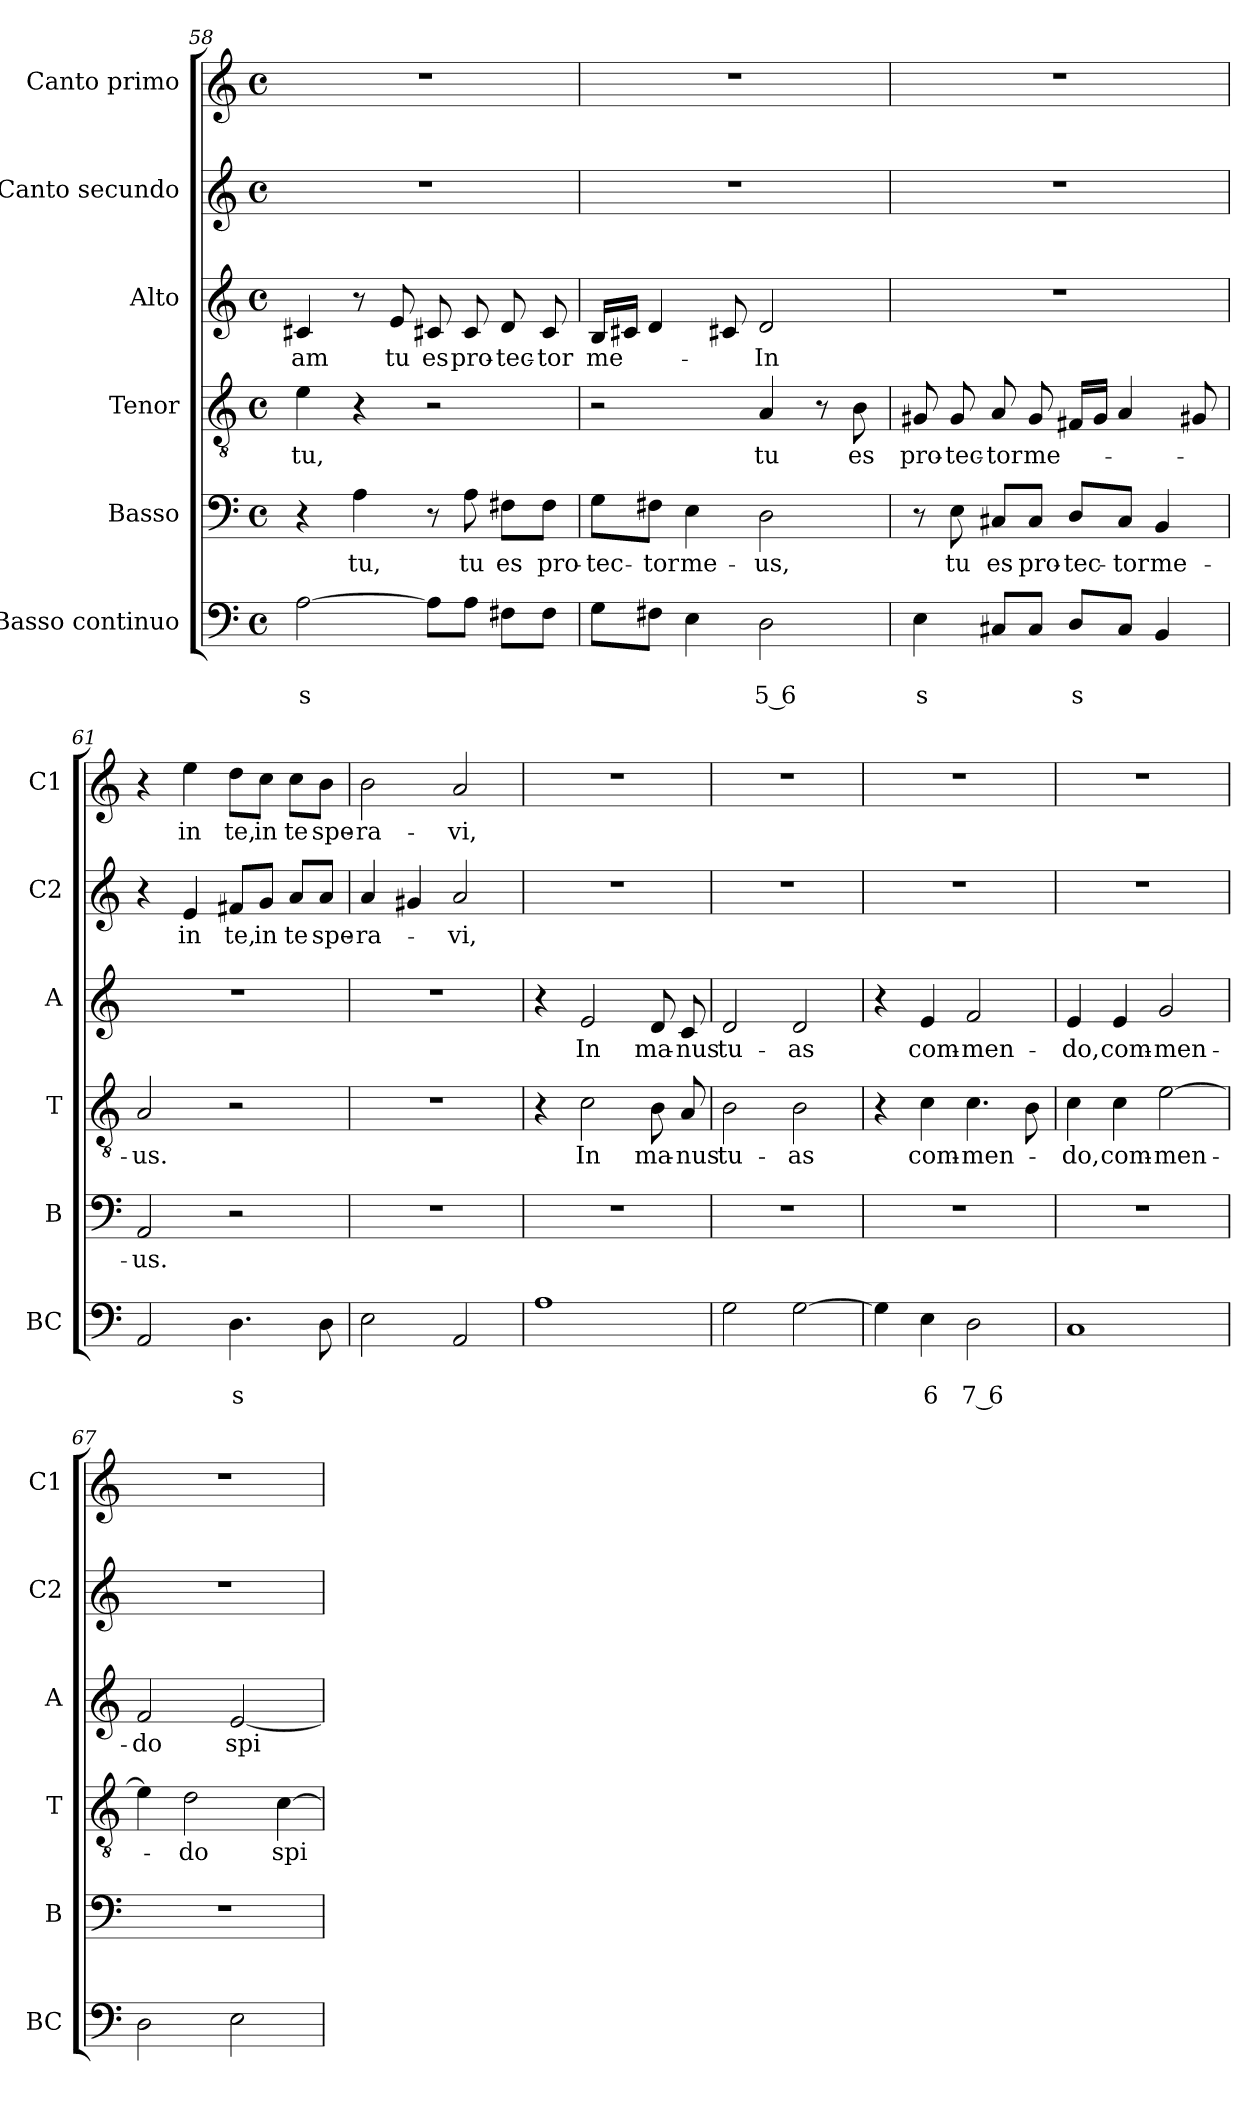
**kern	**text	**text	**kern	**text	**kern	**text	**kern	**text	**kern	**text	**kern	**text
*part6	*part6	*part6	*part5	*part5	*part4	*part4	*part3	*part3	*part2	*part2	*part1	*part1
*staff6	*staff6	*staff6	*staff5	*staff5	*staff4	*staff4	*staff3	*staff3	*staff2	*staff2	*staff1	*staff1
*I"Basso continuo	*	*	*I"Basso	*	*I"Tenor	*	*I"Alto	*	*I"Canto secundo	*	*I"Canto primo	*
*I'BC	*	*	*I'B	*	*I'T	*	*I'A	*	*I'C2	*	*I'C1	*
!!LO:LB:g=z
*clefF4	*	*	*clefF4	*	*clefGv2	*	*clefG2	*	*clefG2	*	*clefG2	*
*k[]	*	*	*k[]	*	*k[]	*	*k[]	*	*k[]	*	*k[]	*
*C:	*	*	*C:	*	*C:	*	*C:	*	*C:	*	*C:	*
*M4/4	*	*	*M4/4	*	*M4/4	*	*M4/4	*	*M4/4	*	*M4/4	*
*met(c)	*	*	*met(c)	*	*met(c)	*	*met(c)	*	*met(c)	*	*met(c)	*
=58	=58	=58	=58	=58	=58	=58	=58	=58	=58	=58	=58	=58
!	!	!LO:LY:b	!	!	!	!LO:LY:b	!	!LO:LY:b	!	!	!	!
[2A\	.	s	4r	.	4e\	tu,	4c#X/	-am	1r	.	1r	.
!	!	!	!	!LO:LY:b	!	!	!	!	!	!	!	!
.	.	.	4A\	tu,	4r	.	8r	.	.	.	.	.
!	!	!	!	!	!	!	!	!LO:LY:b	!	!	!	!
.	.	.	.	.	.	.	8e/	tu	.	.	.	.
!	!	!	!	!	!	!	!	!LO:LY:b	!	!	!	!
8A\L]	.	.	8r	.	2r	.	8c#X/	es	.	.	.	.
!	!	!	!	!LO:LY:b	!	!	!	!LO:LY:b	!	!	!	!
8A\J	.	.	8A\	tu	.	.	8c#/	pro-	.	.	.	.
!	!	!	!	!LO:LY:b	!	!	!	!LO:LY:b	!	!	!	!
8F#X\L	.	.	8F#X\L	es	.	.	8d/	-tec-	.	.	.	.
!	!	!	!	!LO:LY:b	!	!	!	!LO:LY:b	!	!	!	!
8F#\J	.	.	8F#\J	pro-	.	.	8c#/	-tor	.	.	.	.
=59	=59	=59	=59	=59	=59	=59	=59	=59	=59	=59	=59	=59
!	!	!	!	!LO:LY:b	!	!	!	!LO:LY:b	!	!	!	!
8G\L	.	.	8G\L	-tec-	2r	.	16B/LL	me-	1r	.	1r	.
.	.	.	.	.	.	.	16c#X/JJ	.	.	.	.	.
!	!	!	!	!LO:LY:b	!	!	!	!	!	!	!	!
8F#X\J	.	.	8F#X\J	-tor	.	.	4d/	.	.	.	.	.
!	!	!	!	!LO:LY:b	!	!	!	!	!	!	!	!
4E\	.	.	4E\	me-	.	.	.	.	.	.	.	.
.	.	.	.	.	.	.	8c#X/	.	.	.	.	.
!	!	!LO:LY:b	!	!LO:LY:b	!	!LO:LY:b	!	!LO:LY:b	!	!	!	!
2D\	.	5 6	2D\	-us,	4A/	tu	2d/	-In	.	.	.	.
.	.	.	.	.	8r	.	.	.	.	.	.	.
!	!	!	!	!	!	!LO:LY:b	!	!	!	!	!	!
.	.	.	.	.	8B\	es	.	.	.	.	.	.
=60	=60	=60	=60	=60	=60	=60	=60	=60	=60	=60	=60	=60
!	!	!LO:LY:b	!	!	!	!LO:LY:b	!	!	!	!	!	!
4E\	.	s	8r	.	8G#X/	pro-	1rdd	.	1r	.	1r	.
!	!	!	!	!LO:LY:b	!	!LO:LY:b	!	!	!	!	!	!
.	.	.	8E\	tu	8G#/	-tec-	.	.	.	.	.	.
!	!	!	!	!LO:LY:b	!	!LO:LY:b	!	!	!	!	!	!
8C#X/L	.	.	8C#X/L	es	8A/	-tor	.	.	.	.	.	.
!	!	!	!	!LO:LY:b	!	!LO:LY:b	!	!	!	!	!	!
8C#/J	.	.	8C#/J	pro-	8G#/	me-	.	.	.	.	.	.
!	!	!LO:LY:b	!	!LO:LY:b	!	!	!	!	!	!	!	!
8D/L	.	s	8D/L	-tec-	16F#X/LL	.	.	.	.	.	.	.
.	.	.	.	.	16G#/JJ	.	.	.	.	.	.	.
!	!	!	!	!LO:LY:b	!	!	!	!	!	!	!	!
8C#/J	.	.	8C#/J	-tor	4A/	.	.	.	.	.	.	.
!	!	!	!	!LO:LY:b	!	!	!	!	!	!	!	!
4BB/	.	.	4BB/	me-	.	.	.	.	.	.	.	.
.	.	.	.	.	8G#X/	.	.	.	.	.	.	.
=61	=61	=61	=61	=61	=61	=61	=61	=61	=61	=61	=61	=61
!	!	!	!	!LO:LY:b	!	!LO:LY:b	!	!	!	!	!	!
2AA/	.	.	2AA/	-us.	2A/	-us.	1r	.	4r	.	4r	.
!	!	!	!	!	!	!	!	!	!	!LO:LY:b	!	!LO:LY:b
.	.	.	.	.	.	.	.	.	4e/	in	4ee\	in
!	!	!LO:LY:b	!	!	!	!	!	!	!	!LO:LY:b	!	!LO:LY:b
4.D\	.	s	2r	.	2r	.	.	.	8f#X/L	te,	8dd\L	te,
!	!	!	!	!	!	!	!	!	!	!LO:LY:b	!	!LO:LY:b
.	.	.	.	.	.	.	.	.	8g/J	in	8cc\J	in
!	!	!	!	!	!	!	!	!	!	!LO:LY:b	!	!LO:LY:b
.	.	.	.	.	.	.	.	.	8a/L	te	8cc\L	te
!	!	!	!	!	!	!	!	!	!	!LO:LY:b	!	!LO:LY:b
8D\	.	.	.	.	.	.	.	.	8a/J	spe-	8b\J	spe-
!!LO:LB:g=z
=62	=62	=62	=62	=62	=62	=62	=62	=62	=62	=62	=62	=62
!	!	!	!	!	!	!	!	!	!	!LO:LY:b	!	!LO:LY:b
2E\	.	.	1r	.	1r	.	1r	.	4a/	-ra-	2b\	-ra-
.	.	.	.	.	.	.	.	.	4g#X/	.	.	.
!	!	!	!	!	!	!	!	!	!	!LO:LY:b	!	!LO:LY:b
2AA/	.	.	.	.	.	.	.	.	2a/	-vi,	2a/	-vi,
=63	=63	=63	=63	=63	=63	=63	=63	=63	=63	=63	=63	=63
1A	.	.	1r	.	4r	.	4r	.	1r	.	1r	.
!	!	!	!	!	!	!LO:LY:b	!	!LO:LY:b	!	!	!	!
.	.	.	.	.	2c\	In	2e/	In	.	.	.	.
!	!	!	!	!	!	!LO:LY:b	!	!LO:LY:b	!	!	!	!
.	.	.	.	.	8B\	ma-	8d/	ma-	.	.	.	.
!	!	!	!	!	!	!LO:LY:b	!	!LO:LY:b	!	!	!	!
.	.	.	.	.	8A/	-nus	8c/	-nus	.	.	.	.
=64	=64	=64	=64	=64	=64	=64	=64	=64	=64	=64	=64	=64
!	!	!	!	!	!	!LO:LY:b	!	!LO:LY:b	!	!	!	!
2G\	.	.	1r	.	2B\	tu-	2d/	tu-	1r	.	1r	.
!	!	!	!	!	!	!LO:LY:b	!	!LO:LY:b	!	!	!	!
[2G\	.	.	.	.	2B\	-as	2d/	-as	.	.	.	.
=65	=65	=65	=65	=65	=65	=65	=65	=65	=65	=65	=65	=65
4G\]	.	.	1r	.	4r	.	4r	.	1r	.	1r	.
!	!	!LO:LY:b	!	!	!	!LO:LY:b	!	!LO:LY:b	!	!	!	!
4E\	.	6	.	.	4c\	com-	4e/	com-	.	.	.	.
!	!	!LO:LY:b	!	!	!	!LO:LY:b	!	!LO:LY:b	!	!	!	!
2D\	.	7 6	.	.	4.c\	-men-	2f/	-men-	.	.	.	.
.	.	.	.	.	8B\	.	.	.	.	.	.	.
=66	=66	=66	=66	=66	=66	=66	=66	=66	=66	=66	=66	=66
!	!	!	!	!	!	!LO:LY:b	!	!LO:LY:b	!	!	!	!
1C	.	.	1r	.	4c\	-do,	4e/	-do,	1r	.	1r	.
!	!	!	!	!	!	!LO:LY:b	!	!LO:LY:b	!	!	!	!
.	.	.	.	.	4c\	com-	4e/	com-	.	.	.	.
!	!	!	!	!	!	!LO:LY:b	!	!LO:LY:b	!	!	!	!
.	.	.	.	.	[2e\	-men-	2g/	-men-	.	.	.	.
=67	=67	=67	=67	=67	=67	=67	=67	=67	=67	=67	=67	=67
!	!	!	!	!	!	!	!	!LO:LY:b	!	!	!	!
2D\	.	.	1r	.	4e\]	.	2f/	-do	1r	.	1r	.
!	!	!	!	!	!	!LO:LY:b	!	!	!	!	!	!
.	.	.	.	.	2d\	-do	.	.	.	.	.	.
!	!	!	!	!	!	!	!	!LO:LY:b	!	!	!	!
2E\	.	.	.	.	.	.	[2e/	spi-	.	.	.	.
!	!	!	!	!	!	!LO:LY:b	!	!	!	!	!	!
.	.	.	.	.	[4c\	spi-	.	.	.	.	.	.
=	=	=	=	=	=	=	=	=	=	=	=	=
*-	*-	*-	*-	*-	*-	*-	*-	*-	*-	*-	*-	*-
